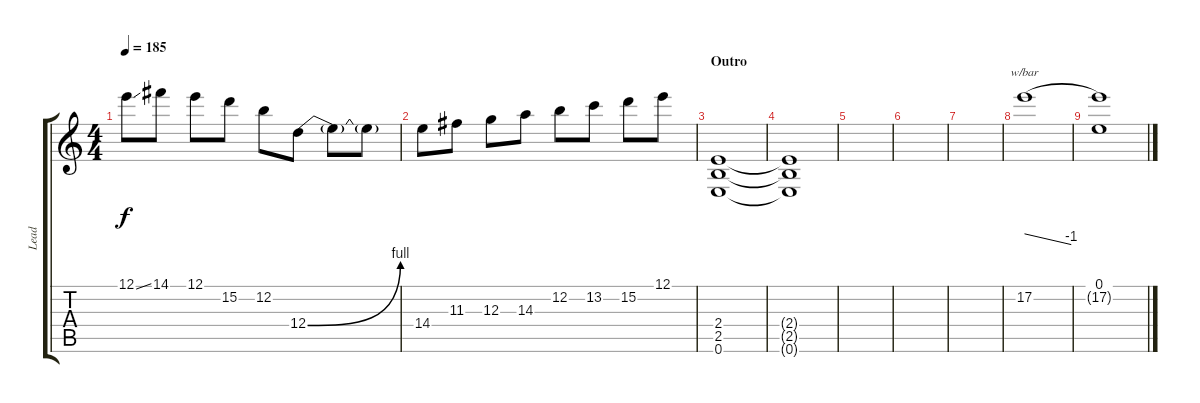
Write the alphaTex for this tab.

\track ("Lead" "Lead") {instrument distortionguitar}
\staff {score tabs}
\tuning (E4 B3 G3 D3 A2 E2) {hide}
\ts (4 4)
\tempo 185
\clef g2
\ks c
12.1{ss}.8{dy f} 14.1.8 12.1.8 15.2.8 12.2.8 12.4{be (bend 0 0 60 4)}.8 12.4{t}.8 12.4{t}.8 |
14.4.8 11.3.8 12.3.8 14.3.8 12.2.8 13.2.8 15.2.8 12.1.8 |
\section ("" "Outro")
(2.4 2.5 0.6).1{volume 0} |
(2.4{t} 2.5{t} 0.6{t}).1 |
|
|
|
17.2.1{tbe (dive default 0 0 60 -4) volume 2} |
(0.1 17.2{t}).1
